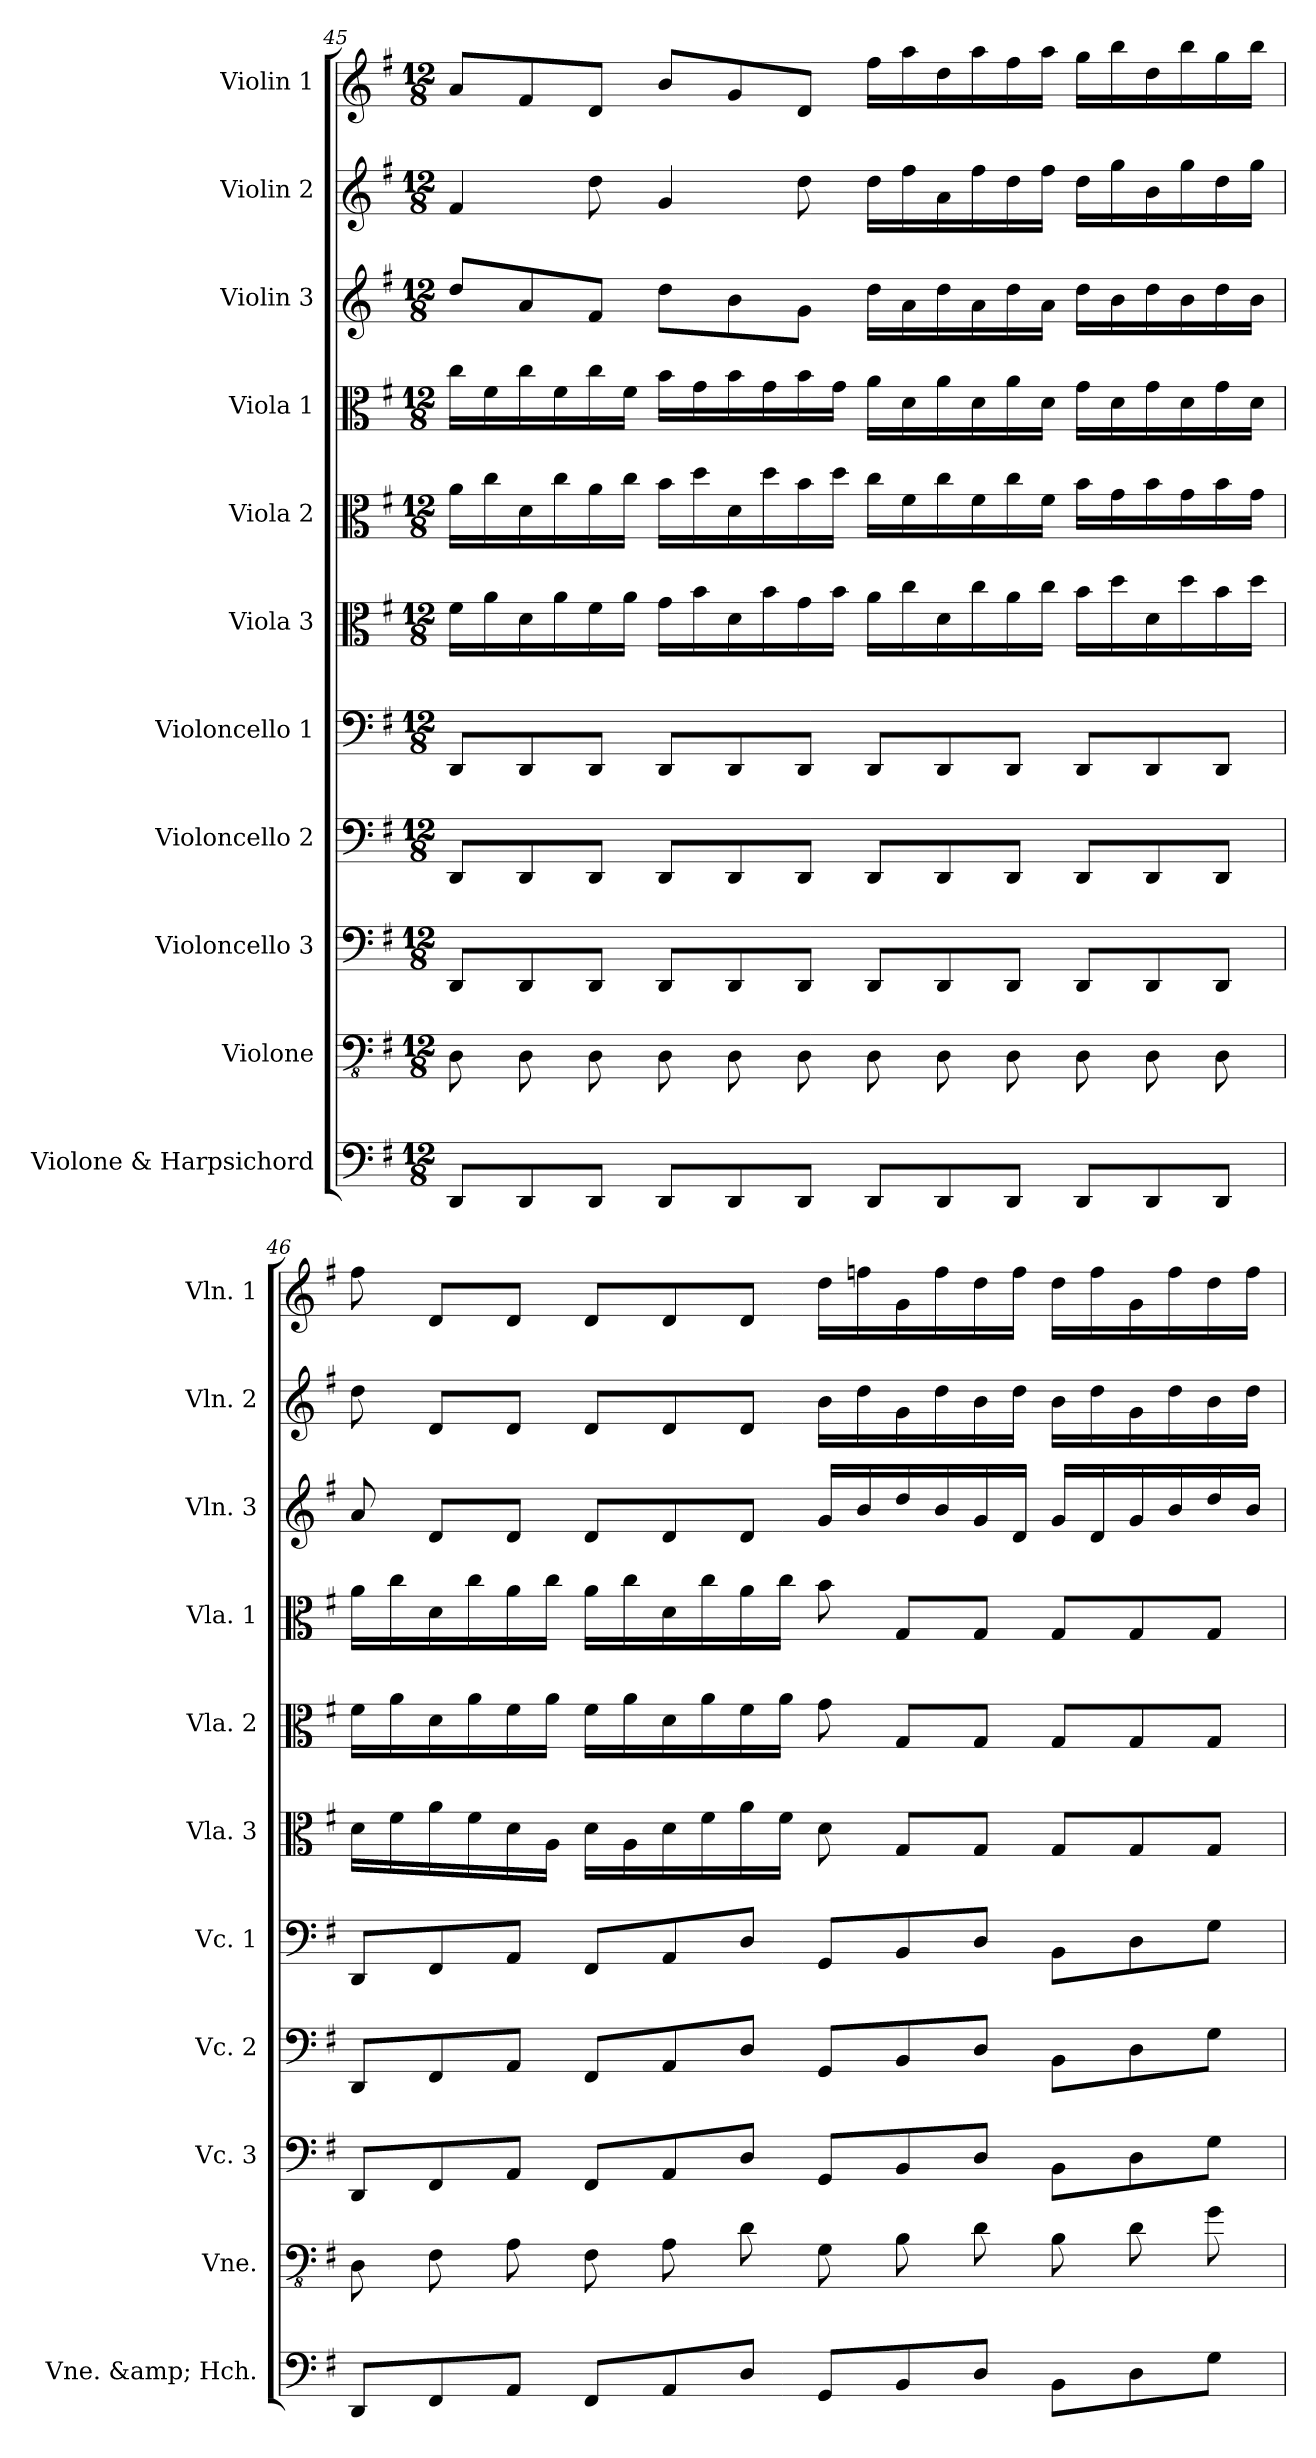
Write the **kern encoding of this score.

**kern	**kern	**kern	**kern	**kern	**kern	**kern	**kern	**kern	**kern	**kern
*part11	*part10	*part9	*part8	*part7	*part6	*part5	*part4	*part3	*part2	*part1
*staff11	*staff10	*staff9	*staff8	*staff7	*staff6	*staff5	*staff4	*staff3	*staff2	*staff1
*I"Violone &amp; Harpsichord	*I"Violone	*I"Violoncello 3	*I"Violoncello 2	*I"Violoncello 1	*I"Viola 3	*I"Viola 2	*I"Viola 1	*I"Violin 3	*I"Violin 2	*I"Violin 1
*I'Vne. &amp; Hch.	*I'Vne.	*I'Vc. 3	*I'Vc. 2	*I'Vc. 1	*I'Vla. 3	*I'Vla. 2	*I'Vla. 1	*I'Vln. 3	*I'Vln. 2	*I'Vln. 1
!!LO:PB:g=z
*clefF4	*clefFv4	*clefF4	*clefF4	*clefF4	*clefC3	*clefC3	*clefC3	*clefG2	*clefG2	*clefG2
*	*ITrd7c12	*	*	*	*	*	*	*	*	*
*k[f#]	*k[f#]	*k[f#]	*k[f#]	*k[f#]	*k[f#]	*k[f#]	*k[f#]	*k[f#]	*k[f#]	*k[f#]
*M12/8	*M12/8	*M12/8	*M12/8	*M12/8	*M12/8	*M12/8	*M12/8	*M12/8	*M12/8	*M12/8
=45	=45	=45	=45	=45	=45	=45	=45	=45	=45	=45
8DD/L	8DDD	8DD/L	8DD/L	8DD/L	16f#\LL	16a\LL	16cc\LL	8dd/L	4f#/	8a/L
.	.	.	.	.	16a\	16cc\	16f#\	.	.	.
8DD/	8DDD	8DD/	8DD/	8DD/	16d\	16d\	16cc\	8a/	.	8f#/
.	.	.	.	.	16a\	16cc\	16f#\	.	.	.
8DD/J	8DDD	8DD/J	8DD/J	8DD/J	16f#\	16a\	16cc\	8f#/J	8dd\	8d/J
.	.	.	.	.	16a\JJ	16cc\JJ	16f#\JJ	.	.	.
8DD/L	8DDD	8DD/L	8DD/L	8DD/L	16g\LL	16b\LL	16b\LL	8dd\L	4g/	8b/L
.	.	.	.	.	16b\	16dd\	16g\	.	.	.
8DD/	8DDD	8DD/	8DD/	8DD/	16d\	16d\	16b\	8b\	.	8g/
.	.	.	.	.	16b\	16dd\	16g\	.	.	.
8DD/J	8DDD	8DD/J	8DD/J	8DD/J	16g\	16b\	16b\	8g\J	8dd\	8d/J
.	.	.	.	.	16b\JJ	16dd\JJ	16g\JJ	.	.	.
8DD/L	8DDD	8DD/L	8DD/L	8DD/L	16a\LL	16cc\LL	16a\LL	16dd\LL	16dd\LL	16ff#\LL
.	.	.	.	.	16cc\	16f#\	16d\	16a\	16ff#\	16aa\
8DD/	8DDD	8DD/	8DD/	8DD/	16d\	16cc\	16a\	16dd\	16a\	16dd\
.	.	.	.	.	16cc\	16f#\	16d\	16a\	16ff#\	16aa\
8DD/J	8DDD	8DD/J	8DD/J	8DD/J	16a\	16cc\	16a\	16dd\	16dd\	16ff#\
.	.	.	.	.	16cc\JJ	16f#\JJ	16d\JJ	16a\JJ	16ff#\JJ	16aa\JJ
8DD/L	8DDD	8DD/L	8DD/L	8DD/L	16b\LL	16b\LL	16g\LL	16dd\LL	16dd\LL	16gg\LL
.	.	.	.	.	16dd\	16g\	16d\	16b\	16gg\	16bb\
8DD/	8DDD	8DD/	8DD/	8DD/	16d\	16b\	16g\	16dd\	16b\	16dd\
.	.	.	.	.	16dd\	16g\	16d\	16b\	16gg\	16bb\
8DD/J	8DDD	8DD/J	8DD/J	8DD/J	16b\	16b\	16g\	16dd\	16dd\	16gg\
.	.	.	.	.	16dd\JJ	16g\JJ	16d\JJ	16b\JJ	16gg\JJ	16bb\JJ
!!LO:LB:g=z
=46	=46	=46	=46	=46	=46	=46	=46	=46	=46	=46
8DD/L	8DDD	8DD/L	8DD/L	8DD/L	16d\LL	16f#\LL	16a\LL	8a/	8dd\	8ff#\
.	.	.	.	.	16f#\	16a\	16cc\	.	.	.
8FF#/	8FFF#	8FF#/	8FF#/	8FF#/	16a\	16d\	16d\	8d/L	8d/L	8d/L
.	.	.	.	.	16f#\	16a\	16cc\	.	.	.
8AA/J	8AAA	8AA/J	8AA/J	8AA/J	16d\	16f#\	16a\	8d/J	8d/J	8d/J
.	.	.	.	.	16A\JJ	16a\JJ	16cc\JJ	.	.	.
8FF#/L	8FFF#	8FF#/L	8FF#/L	8FF#/L	16d\LL	16f#\LL	16a\LL	8d/L	8d/L	8d/L
.	.	.	.	.	16A\	16a\	16cc\	.	.	.
8AA/	8AAA	8AA/	8AA/	8AA/	16d\	16d\	16d\	8d/	8d/	8d/
.	.	.	.	.	16f#\	16a\	16cc\	.	.	.
8D/J	8DD	8D/J	8D/J	8D/J	16a\	16f#\	16a\	8d/J	8d/J	8d/J
.	.	.	.	.	16f#\JJ	16a\JJ	16cc\JJ	.	.	.
8GG/L	8GGG	8GG/L	8GG/L	8GG/L	8d\	8g\	8b\	16g/LL	16b\LL	16dd\LL
.	.	.	.	.	.	.	.	16b/	16dd\	16ffn\
8BB/	8BBB	8BB/	8BB/	8BB/	8G/L	8G/L	8G/L	16dd/	16g\	16g\
.	.	.	.	.	.	.	.	16b/	16dd\	16ff\
8D/J	8DD	8D/J	8D/J	8D/J	8G/J	8G/J	8G/J	16g/	16b\	16dd\
.	.	.	.	.	.	.	.	16d/JJ	16dd\JJ	16ff\JJ
8BB\L	8BBB	8BB\L	8BB\L	8BB\L	8G/L	8G/L	8G/L	16g/LL	16b\LL	16dd\LL
.	.	.	.	.	.	.	.	16d/	16dd\	16ff\
8D\	8DD	8D\	8D\	8D\	8G/	8G/	8G/	16g/	16g\	16g\
.	.	.	.	.	.	.	.	16b/	16dd\	16ff\
8G\J	8GG	8G\J	8G\J	8G\J	8G/J	8G/J	8G/J	16dd/	16b\	16dd\
.	.	.	.	.	.	.	.	16b/JJ	16dd\JJ	16ff\JJ
=	=	=	=	=	=	=	=	=	=	=
*-	*-	*-	*-	*-	*-	*-	*-	*-	*-	*-
